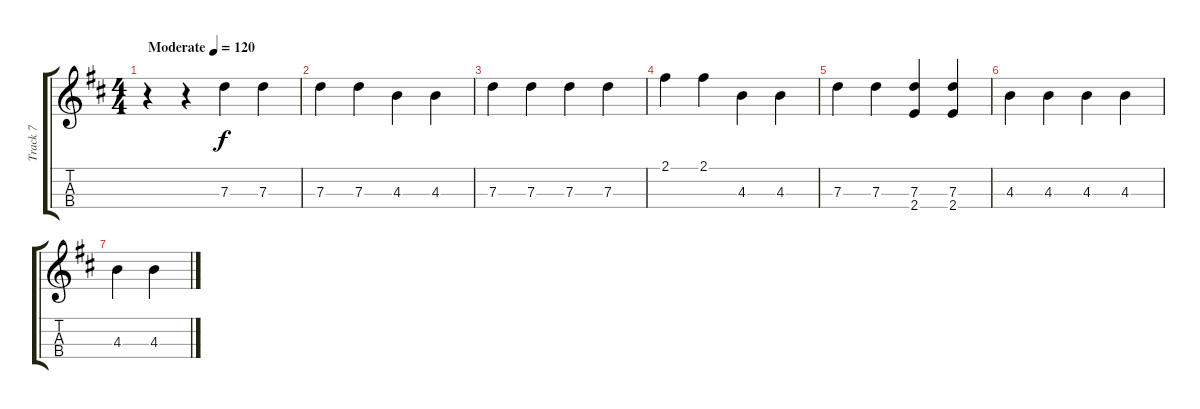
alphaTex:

\track ("Track 7" "Track 7") {instrument electricbassfinger}
\staff {score tabs}
\tuning (E4 B3 G3 D3) {hide}
\ts (4 4)
\tempo (120 "Moderate")
\clef g2
\ks d
r.4{dy f instrument electricbassfinger} r.4 7.3.4 7.3.4 |
7.3.4 7.3.4 4.3.4 4.3.4 |
7.3.4 7.3.4 7.3.4 7.3.4 |
2.1.4 2.1.4 4.3.4 4.3.4 |
7.3.4 7.3.4 (7.3 2.4).4 (7.3 2.4).4 |
4.3.4 4.3.4 4.3.4 4.3.4 |
4.3.4 4.3.4
